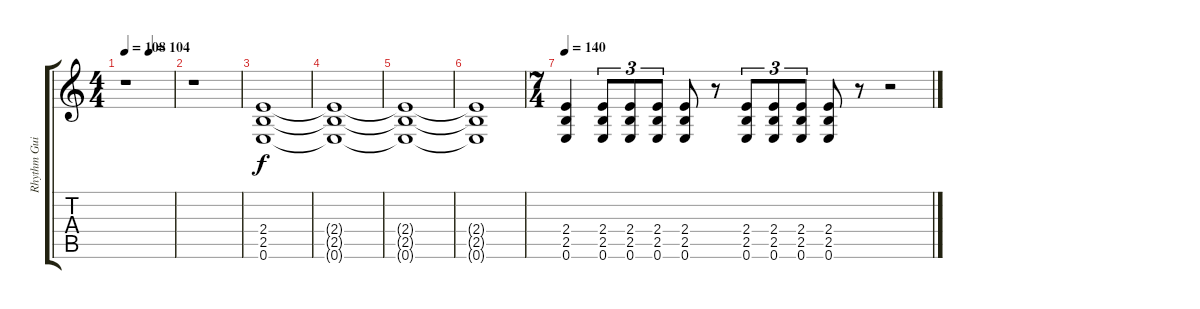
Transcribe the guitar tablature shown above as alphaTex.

\track ("Rhythm Guitar 1" "Rhythm Gui") {instrument distortionguitar}
\staff {score tabs}
\tuning (E4 B3 G3 D3 A2 E2) {hide}
\ts (4 4)
\tempo 108
\tempo (104 0.5)
\clef g2
\ks c
r.1{dy f} |
r.1 |
(2.4 2.5 0.6).1{volume 14} |
(2.4{t} 2.5{t} 0.6{t}).1 |
(2.4{t} 2.5{t} 0.6{t}).1 |
(2.4{t} 2.5{t} 0.6{t}).1 |
\ts (7 4)
\tempo 140
(2.4 2.5 0.6).4 (2.4 2.5 0.6).8{tu (3 2)} (2.4 2.5 0.6).8{tu (3 2)} (2.4 2.5 0.6).8{tu (3 2)} (2.4 2.5 0.6).8 r.8 (2.4 2.5 0.6).8{tu (3 2)} (2.4 2.5 0.6).8{tu (3 2)} (2.4 2.5 0.6).8{tu (3 2)} (2.4 2.5 0.6).8 r.8 r.2
